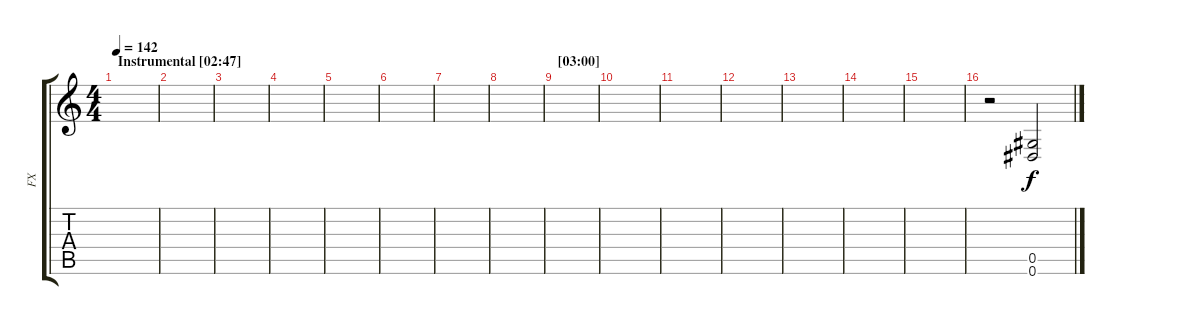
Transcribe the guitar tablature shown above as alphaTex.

\track ("FX" "FX") {instrument acousticguitarsteel}
\staff {score tabs}
\tuning (Eb4 Bb3 Gb3 Db3 Ab2 Eb2) {hide}
\ts (4 4)
\section ("" "Instrumental [02:47]")
\tempo 142
\clef g2
\ks c
|
|
|
|
|
|
|
|
\section ("" "[03:00]")
|
|
|
|
|
|
|
r.2 (0.5 0.6).2{volume 13 instrument taikodrum}
